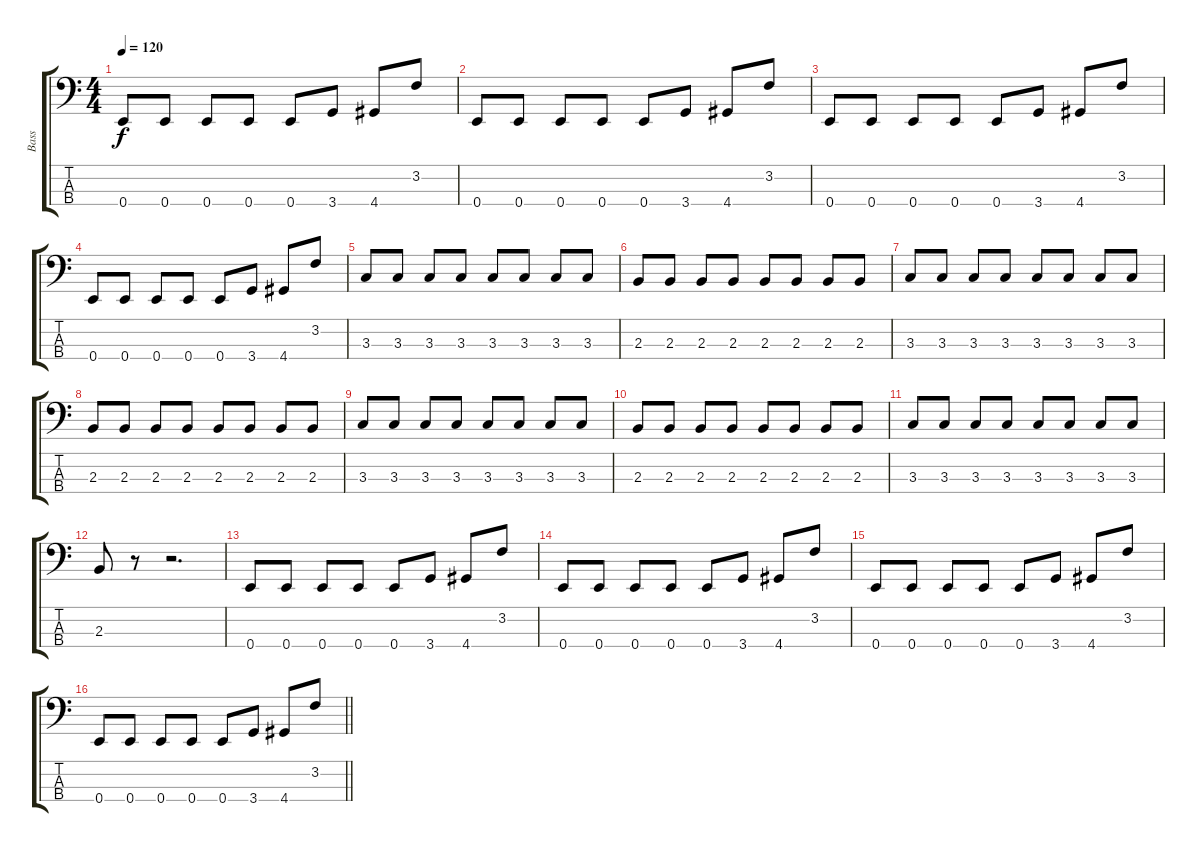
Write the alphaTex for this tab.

\track ("Bass" "Bass") {instrument electricbassfinger}
\staff {score tabs}
\tuning (G2 D2 A1 E1) {hide}
\ts (4 4)
\tempo 120
\clef f4
\ks c
0.4.8{dy f} 0.4.8 0.4.8 0.4.8 0.4.8 3.4.8 4.4.8 3.2.8 |
0.4.8 0.4.8 0.4.8 0.4.8 0.4.8 3.4.8 4.4.8 3.2.8 |
0.4.8 0.4.8 0.4.8 0.4.8 0.4.8 3.4.8 4.4.8 3.2.8 |
0.4.8 0.4.8 0.4.8 0.4.8 0.4.8 3.4.8 4.4.8 3.2.8 |
3.3.8 3.3.8 3.3.8 3.3.8 3.3.8 3.3.8 3.3.8 3.3.8 |
2.3.8 2.3.8 2.3.8 2.3.8 2.3.8 2.3.8 2.3.8 2.3.8 |
3.3.8 3.3.8 3.3.8 3.3.8 3.3.8 3.3.8 3.3.8 3.3.8 |
2.3.8 2.3.8 2.3.8 2.3.8 2.3.8 2.3.8 2.3.8 2.3.8 |
3.3.8 3.3.8 3.3.8 3.3.8 3.3.8 3.3.8 3.3.8 3.3.8 |
2.3.8 2.3.8 2.3.8 2.3.8 2.3.8 2.3.8 2.3.8 2.3.8 |
3.3.8 3.3.8 3.3.8 3.3.8 3.3.8 3.3.8 3.3.8 3.3.8 |
2.3.8 r.8 r.2{d} |
0.4.8 0.4.8 0.4.8 0.4.8 0.4.8 3.4.8 4.4.8 3.2.8 |
0.4.8 0.4.8 0.4.8 0.4.8 0.4.8 3.4.8 4.4.8 3.2.8 |
0.4.8 0.4.8 0.4.8 0.4.8 0.4.8 3.4.8 4.4.8 3.2.8 |
\barLineRight lightlight
0.4.8 0.4.8 0.4.8 0.4.8 0.4.8 3.4.8 4.4.8 3.2.8
